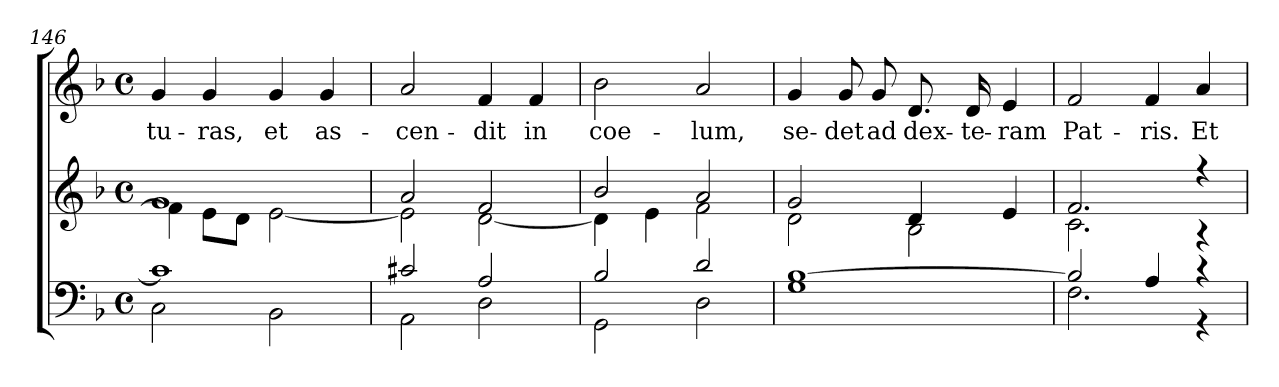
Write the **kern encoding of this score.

**kern	**kern	**kern	**text
*part2	*part2	*part1	*part1
*staff3	*staff2	*staff1	*staff1
*clefF4	*clefG2	*clefG2	*
*k[b-]	*k[b-]	*k[b-]	*
*F:	*F:	*F:	*
*M4/4	*M4/4	*M4/4	*
*met(c)	*met(c)	*met(c)	*
=146	=146	=146	=146
*^	*^	*	*
!	!	!	!	!	!LO:LY:b
1c]	2C\	1g	4f\]	4g/	-tu-
!	!	!	!	!	!LO:LY:b
.	.	.	8e\L	4g/	-ras,
.	.	.	8d\J	.	.
!	!	!	!	!	!LO:LY:b
.	2BB-\	.	[<2e\	4g/	et
!	!	!	!	!	!LO:LY:b
.	.	.	.	4g/	as-
=147	=147	=147	=147	=147	=147
!	!	!	!	!	!LO:LY:b
2c#X/	2AA\	2a/	2e\]	2a/	-cen-
!	!	!	!	!	!LO:LY:b
2A/	2D\	2f/	[<2d\	4f/	-dit
!	!	!	!	!	!LO:LY:b
.	.	.	.	4f/	in
!!LO:PB:g=z
=148	=148	=148	=148	=148	=148
!	!	!	!	!	!LO:LY:b
2B-/	2GG\	2b-/	4d\]	2b-\	coe-
.	.	.	4e\	.	.
!	!	!	!	!	!LO:LY:b
2d/	2D\	2a/	2f\	2a/	-lum,
=149	=149	=149	=149	=149	=149
!	!	!	!	!	!LO:LY:b
[>1B-	1G	2g/	2d\	4g/	se-
!	!	!	!	!	!LO:LY:b
.	.	.	.	8g/	-det
!	!	!	!	!	!LO:LY:b
.	.	.	.	8g/	ad
!	!	!	!	!	!LO:LY:b
.	.	4d/	2B-\	8.d/	dex-
!	!	!	!	!	!LO:LY:b
.	.	.	.	16d/	-te-
!	!	!	!	!	!LO:LY:b
.	.	4e/	.	4e/	-ram
=150	=150	=150	=150	=150	=150
!	!	!	!	!	!LO:LY:b
2B-/]	2.F\	2.f/	2.c\	2f/	Pat-
!	!	!	!	!	!LO:LY:b
4A/	.	.	.	4f/	-ris.
!	!	!	!	!	!LO:LY:b
4r	4r	4r	4r	4a/	Et
*v	*v	*	*	*	*
*	*v	*v	*	*
=	=	=	=
*-	*-	*-	*-
